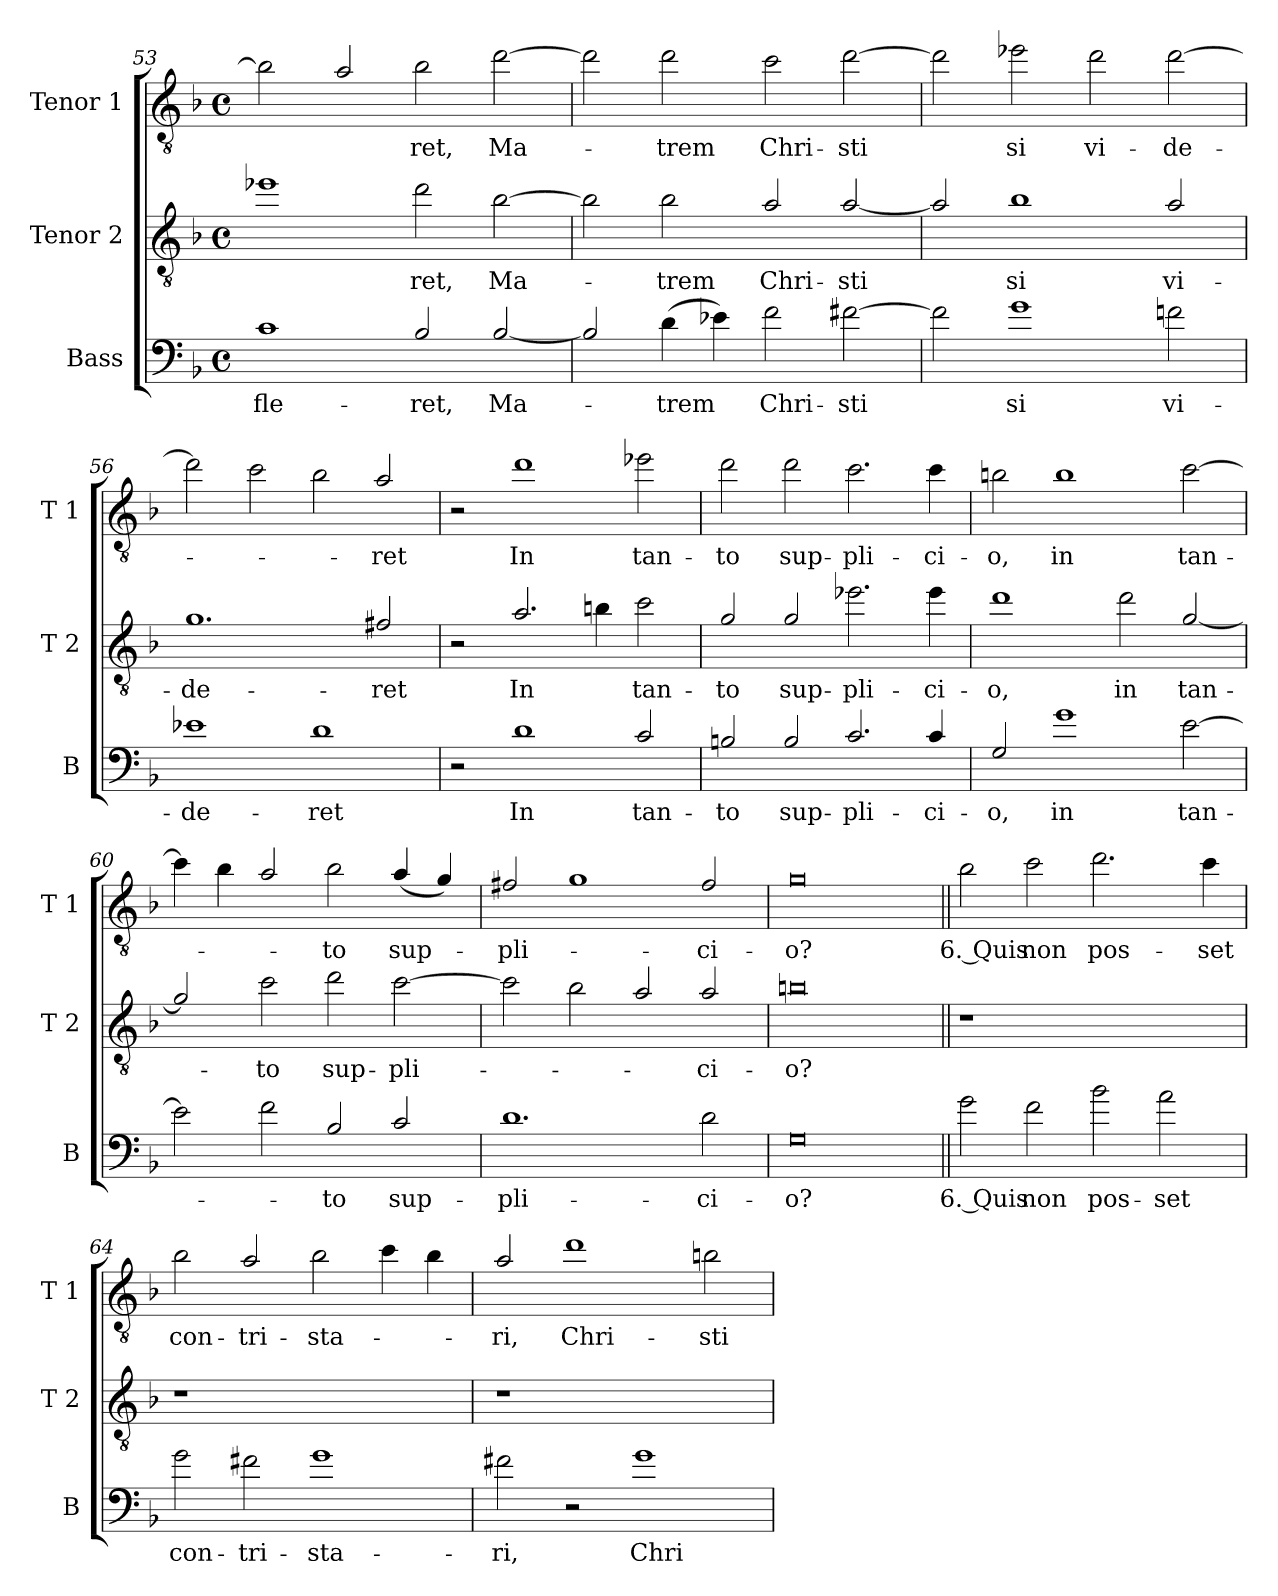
**kern	**text	**kern	**text	**kern	**text
*part3	*part3	*part2	*part2	*part1	*part1
*staff3	*staff3	*staff2	*staff2	*staff1	*staff1
*I"Bass	*	*I"Tenor 2	*	*I"Tenor 1	*
*I'B	*	*I'T 2	*	*I'T 1	*
*clefF4	*	*clefGv2	*	*clefGv2	*
*ITrd7c12	*	*ITrd7c12	*	*ITrd7c12	*
*k[b-]	*	*k[b-]	*	*k[b-]	*
*F:	*	*F:	*	*F:	*
*M4/4	*	*M4/4	*	*M4/4	*
*met(c)	*	*met(c)	*	*met(c)	*
=53	=53	=53	=53	=53	=53
!	!LO:LY:b	!	!	!	!
1C	fle-	1e-X	.	2B-\]	.
.	.	.	.	2A/	.
!	!LO:LY:b	!	!LO:LY:b	!	!LO:LY:b
2BB-/	-ret,	2d\	-ret,	2B-\	-ret,
!	!LO:LY:b	!	!LO:LY:b	!	!LO:LY:b
[2BB-/	Ma-	[2B-\	Ma-	[2d\	Ma-
!!LO:LB:g=z
=54	=54	=54	=54	=54	=54
2BB-/]	.	2B-\]	.	2d\]	.
!	!LO:LY:b	!	!LO:LY:b	!	!LO:LY:b
(>4D\	-trem	2B-\	-trem	2d\	-trem
4E-X\)	.	.	.	.	.
!	!LO:LY:b	!	!LO:LY:b	!	!LO:LY:b
2F\	Chri-	2A/	Chri-	2c\	Chri-
!	!LO:LY:b	!	!LO:LY:b	!	!LO:LY:b
[2F#X\	-sti	[2A/	-sti	[2d\	-sti
=55	=55	=55	=55	=55	=55
2F#\]	.	2A/]	.	2d\]	.
!	!LO:LY:b	!	!LO:LY:b	!	!LO:LY:b
1G	si	1B-	si	2e-X\	si
!	!	!	!	!	!LO:LY:b
.	.	.	.	2d\	vi-
!	!LO:LY:b	!	!LO:LY:b	!	!LO:LY:b
2Fn\	vi-	2A/	vi-	[2d\	-de-
=56	=56	=56	=56	=56	=56
!	!LO:LY:b	!	!LO:LY:b	!	!
1E-X	-de-	1.G	-de-	2d\]	.
.	.	.	.	2c\	.
!	!LO:LY:b	!	!	!	!
1D	-ret	.	.	2B-\	.
!	!	!	!LO:LY:b	!	!LO:LY:b
.	.	2F#X/	-ret	2A/	-ret
=57	=57	=57	=57	=57	=57
2r	.	2r	.	2r	.
!	!LO:LY:b	!	!LO:LY:b	!	!LO:LY:b
1D	In	2.A/	In	1d	In
.	.	4Bn\	.	.	.
!	!LO:LY:b	!	!LO:LY:b	!	!LO:LY:b
2C/	tan-	2c\	tan-	2e-X\	tan-
=58	=58	=58	=58	=58	=58
!	!LO:LY:b	!	!LO:LY:b	!	!LO:LY:b
2BBn/	-to	2G/	-to	2d\	-to
!	!LO:LY:b	!	!LO:LY:b	!	!LO:LY:b
2BB/	sup-	2G/	sup-	2d\	sup-
!	!LO:LY:b	!	!LO:LY:b	!	!LO:LY:b
2.C/	-pli-	2.e-X\	-pli-	2.c\	-pli-
!	!LO:LY:b	!	!LO:LY:b	!	!LO:LY:b
4C/	-ci-	4e-\	-ci-	4c\	-ci-
=59	=59	=59	=59	=59	=59
!	!LO:LY:b	!	!LO:LY:b	!	!LO:LY:b
2GG/	-o,	1d	-o,	2Bn\	-o,
!	!LO:LY:b	!	!	!	!LO:LY:b
1G	in	.	.	1B	in
!	!	!	!LO:LY:b	!	!
.	.	2d\	in	.	.
!	!LO:LY:b	!	!LO:LY:b	!	!LO:LY:b
[2E\	tan-	[2G/	tan-	[2c\	tan-
!!LO:LB:g=z
=60	=60	=60	=60	=60	=60
2E\]	.	2G/]	.	4c\]	.
.	.	.	.	4B-\	.
!	!	!	!LO:LY:b	!	!
2F\	.	2c\	-to	2A/	.
!	!LO:LY:b	!	!LO:LY:b	!	!LO:LY:b
2BB-/	-to	2d\	sup-	2B-\	-to
!	!LO:LY:b	!	!LO:LY:b	!	!LO:LY:b
2C/	sup-	[2c\	-pli-	(<4A/	sup-
.	.	.	.	4G/)	.
=61	=61	=61	=61	=61	=61
!	!LO:LY:b	!	!	!	!LO:LY:b
1.D	-pli-	2c\]	.	2F#X/	-pli-
.	.	2B-\	.	1G	.
.	.	2A/	.	.	.
!	!LO:LY:b	!	!LO:LY:b	!	!LO:LY:b
2D\	-ci-	2A/	-ci-	2F#/	-ci-
=62	=62	=62	=62	=62	=62
!	!LO:LY:b	!	!LO:LY:b	!	!LO:LY:b
0GG	-o?	0Bn	-o?	0G	-o?
=63||	=63||	=63||	=63||	=63||	=63||
!	!LO:LY:b	!	!	!	!LO:LY:b
2G\	6. Quis	1r	.	2B-\	6. Quis
!	!LO:LY:b	!	!	!	!LO:LY:b
2F\	non	.	.	2c\	non
!	!LO:LY:b	!	!	!	!LO:LY:b
2B-\	pos-	1ryy	.	2.d\	pos-
!	!LO:LY:b	!	!	!	!
2A\	-set	.	.	.	.
!	!	!	!	!	!LO:LY:b
.	.	.	.	4c\	-set
=64	=64	=64	=64	=64	=64
!	!LO:LY:b	!	!	!	!LO:LY:b
2G\	con-	1r	.	2B-\	con-
!	!LO:LY:b	!	!	!	!LO:LY:b
2F#X\	-tri-	.	.	2A/	-tri-
!	!LO:LY:b	!	!	!	!LO:LY:b
1G	-sta-	1ryy	.	2B-\	-sta-
.	.	.	.	4c\	.
.	.	.	.	4B-\	.
!!LO:LB:g=z
=65	=65	=65	=65	=65	=65
!	!LO:LY:b	!	!	!	!LO:LY:b
2F#X\	-ri,	1r	.	2A/	-ri,
!	!	!	!	!	!LO:LY:b
2r	.	.	.	1d	Chri-
!	!LO:LY:b	!	!	!	!
1G	Chri-	1ryy	.	.	.
!	!	!	!	!	!LO:LY:b
.	.	.	.	2Bn\	-sti
=	=	=	=	=	=
*-	*-	*-	*-	*-	*-
